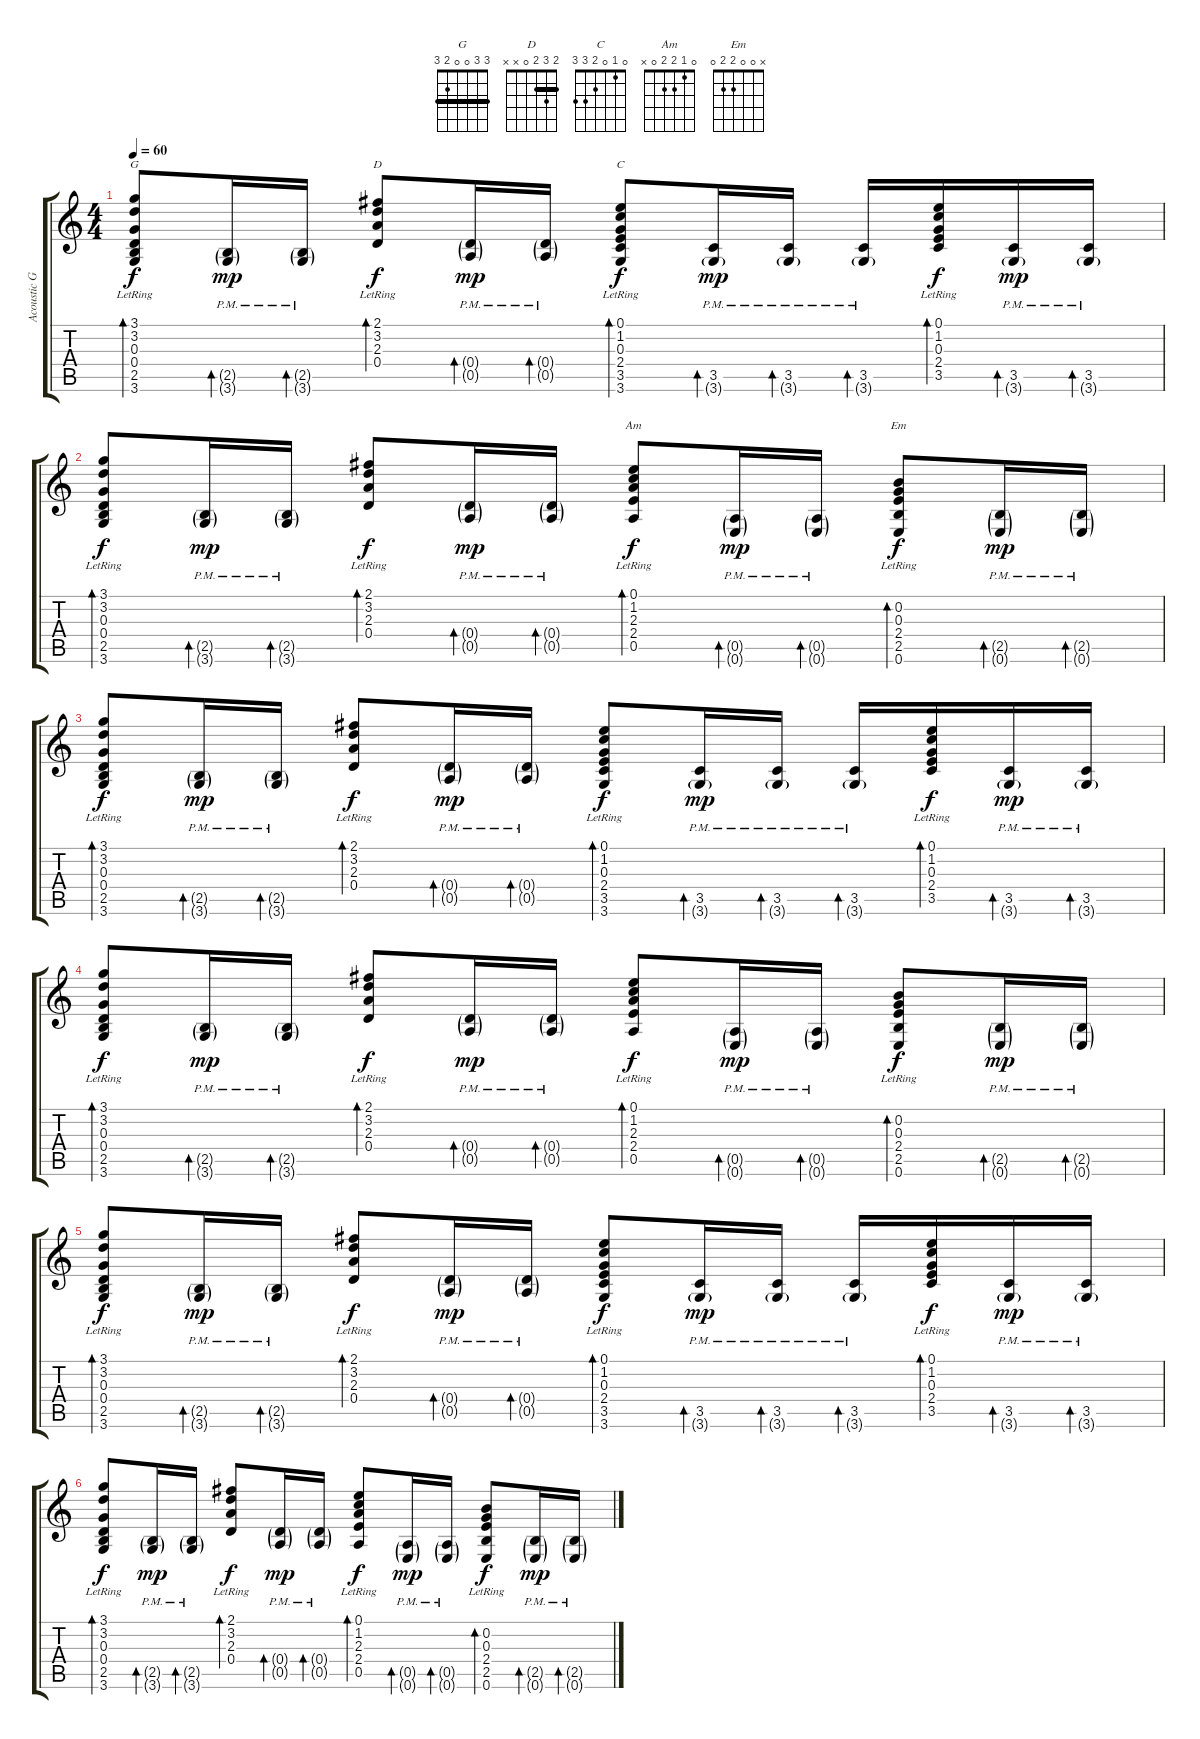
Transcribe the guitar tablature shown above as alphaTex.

\track ("Acoustic Guitar" "Acoustic G") {instrument acousticguitarsteel}
\staff {score tabs}
\tuning (E4 B3 G3 D3 A2 E2) {hide}
\chord ("G" 3 3 0 0 2 3) {barre 3}
\chord ("D" 2 3 2 0 x x) {barre 2}
\chord ("C" 0 1 0 2 3 3)
\chord ("Am" 0 1 2 2 0 x)
\chord ("Em" x 0 0 2 2 0)
\ts (4 4)
\tempo 60
\clef g2
\ks c
(3.1{lr} 3.2{lr} 0.3{lr} 0.4{lr} 2.5{lr} 3.6{lr}).8{bd 60 ch "G" dy f} (2.5{g pm} 3.6{g pm}).16{bd 60 dy mp} (2.5{g pm} 3.6{g pm}).16{bd 60} (2.1{lr} 3.2{lr} 2.3{lr} 0.4{lr}).8{bd 60 ch "D" dy f} (0.4{g pm} 0.5{g pm}).16{bd 60 dy mp} (0.4{g pm} 0.5{g pm}).16{bd 60} (0.1{lr} 1.2{lr} 0.3{lr} 2.4{lr} 3.5{lr} 3.6{lr}).8{bd 60 ch "C" dy f} (3.5{pm} 3.6{g pm}).16{bd 60 dy mp} (3.5{pm} 3.6{g pm}).16{bd 60} (3.5{pm} 3.6{g pm}).16{bd 60} (0.1{lr} 1.2{lr} 0.3{lr} 2.4{lr} 3.5{lr}).16{bd 60 dy f} (3.5{pm} 3.6{g pm}).16{bd 60 dy mp} (3.5{pm} 3.6{g pm}).16{bd 60} |
(3.1{lr} 3.2{lr} 0.3{lr} 0.4{lr} 2.5{lr} 3.6{lr}).8{bd 60 dy f} (2.5{g pm} 3.6{g pm}).16{bd 60 dy mp} (2.5{g pm} 3.6{g pm}).16{bd 60} (2.1{lr} 3.2{lr} 2.3{lr} 0.4{lr}).8{bd 60 dy f} (0.4{g pm} 0.5{g pm}).16{bd 60 dy mp} (0.4{g pm} 0.5{g pm}).16{bd 60} (0.1{lr} 1.2{lr} 2.3{lr} 2.4{lr} 0.5{lr}).8{bd 60 ch "Am" dy f} (0.5{g pm} 0.6{g pm}).16{bd 60 dy mp} (0.5{g pm} 0.6{g pm}).16{bd 60} (0.2{lr} 0.3{lr} 2.4{lr} 2.5{lr} 0.6{lr}).8{bd 60 ch "Em" dy f} (2.5{g pm} 0.6{g pm}).16{bd 60 dy mp} (2.5{g pm} 0.6{g pm}).16{bd 60} |
(3.1{lr} 3.2{lr} 0.3{lr} 0.4{lr} 2.5{lr} 3.6{lr}).8{bd 60 dy f} (2.5{g pm} 3.6{g pm}).16{bd 60 dy mp} (2.5{g pm} 3.6{g pm}).16{bd 60} (2.1{lr} 3.2{lr} 2.3{lr} 0.4{lr}).8{bd 60 dy f} (0.4{g pm} 0.5{g pm}).16{bd 60 dy mp} (0.4{g pm} 0.5{g pm}).16{bd 60} (0.1{lr} 1.2{lr} 0.3{lr} 2.4{lr} 3.5{lr} 3.6{lr}).8{bd 60 dy f} (3.5{pm} 3.6{g pm}).16{bd 60 dy mp} (3.5{pm} 3.6{g pm}).16{bd 60} (3.5{pm} 3.6{g pm}).16{bd 60} (0.1{lr} 1.2{lr} 0.3{lr} 2.4{lr} 3.5{lr}).16{bd 60 dy f} (3.5{pm} 3.6{g pm}).16{bd 60 dy mp} (3.5{pm} 3.6{g pm}).16{bd 60} |
(3.1{lr} 3.2{lr} 0.3{lr} 0.4{lr} 2.5{lr} 3.6{lr}).8{bd 60 dy f} (2.5{g pm} 3.6{g pm}).16{bd 60 dy mp} (2.5{g pm} 3.6{g pm}).16{bd 60} (2.1{lr} 3.2{lr} 2.3{lr} 0.4{lr}).8{bd 60 dy f} (0.4{g pm} 0.5{g pm}).16{bd 60 dy mp} (0.4{g pm} 0.5{g pm}).16{bd 60} (0.1{lr} 1.2{lr} 2.3{lr} 2.4{lr} 0.5{lr}).8{bd 60 dy f} (0.5{g pm} 0.6{g pm}).16{bd 60 dy mp} (0.5{g pm} 0.6{g pm}).16{bd 60} (0.2{lr} 0.3{lr} 2.4{lr} 2.5{lr} 0.6{lr}).8{bd 60 dy f} (2.5{g pm} 0.6{g pm}).16{bd 60 dy mp} (2.5{g pm} 0.6{g pm}).16{bd 60} |
(3.1{lr} 3.2{lr} 0.3{lr} 0.4{lr} 2.5{lr} 3.6{lr}).8{bd 60 dy f} (2.5{g pm} 3.6{g pm}).16{bd 60 dy mp} (2.5{g pm} 3.6{g pm}).16{bd 60} (2.1{lr} 3.2{lr} 2.3{lr} 0.4{lr}).8{bd 60 dy f} (0.4{g pm} 0.5{g pm}).16{bd 60 dy mp} (0.4{g pm} 0.5{g pm}).16{bd 60} (0.1{lr} 1.2{lr} 0.3{lr} 2.4{lr} 3.5{lr} 3.6{lr}).8{bd 60 dy f} (3.5{pm} 3.6{g pm}).16{bd 60 dy mp} (3.5{pm} 3.6{g pm}).16{bd 60} (3.5{pm} 3.6{g pm}).16{bd 60} (0.1{lr} 1.2{lr} 0.3{lr} 2.4{lr} 3.5{lr}).16{bd 60 dy f} (3.5{pm} 3.6{g pm}).16{bd 60 dy mp} (3.5{pm} 3.6{g pm}).16{bd 60} |
(3.1{lr} 3.2{lr} 0.3{lr} 0.4{lr} 2.5{lr} 3.6{lr}).8{bd 60 dy f} (2.5{g pm} 3.6{g pm}).16{bd 60 dy mp} (2.5{g pm} 3.6{g pm}).16{bd 60} (2.1{lr} 3.2{lr} 2.3{lr} 0.4{lr}).8{bd 60 dy f} (0.4{g pm} 0.5{g pm}).16{bd 60 dy mp} (0.4{g pm} 0.5{g pm}).16{bd 60} (0.1{lr} 1.2{lr} 2.3{lr} 2.4{lr} 0.5{lr}).8{bd 60 dy f} (0.5{g pm} 0.6{g pm}).16{bd 60 dy mp} (0.5{g pm} 0.6{g pm}).16{bd 60} (0.2{lr} 0.3{lr} 2.4{lr} 2.5{lr} 0.6{lr}).8{bd 60 dy f} (2.5{g pm} 0.6{g pm}).16{bd 60 dy mp} (2.5{g pm} 0.6{g pm}).16{bd 60}
